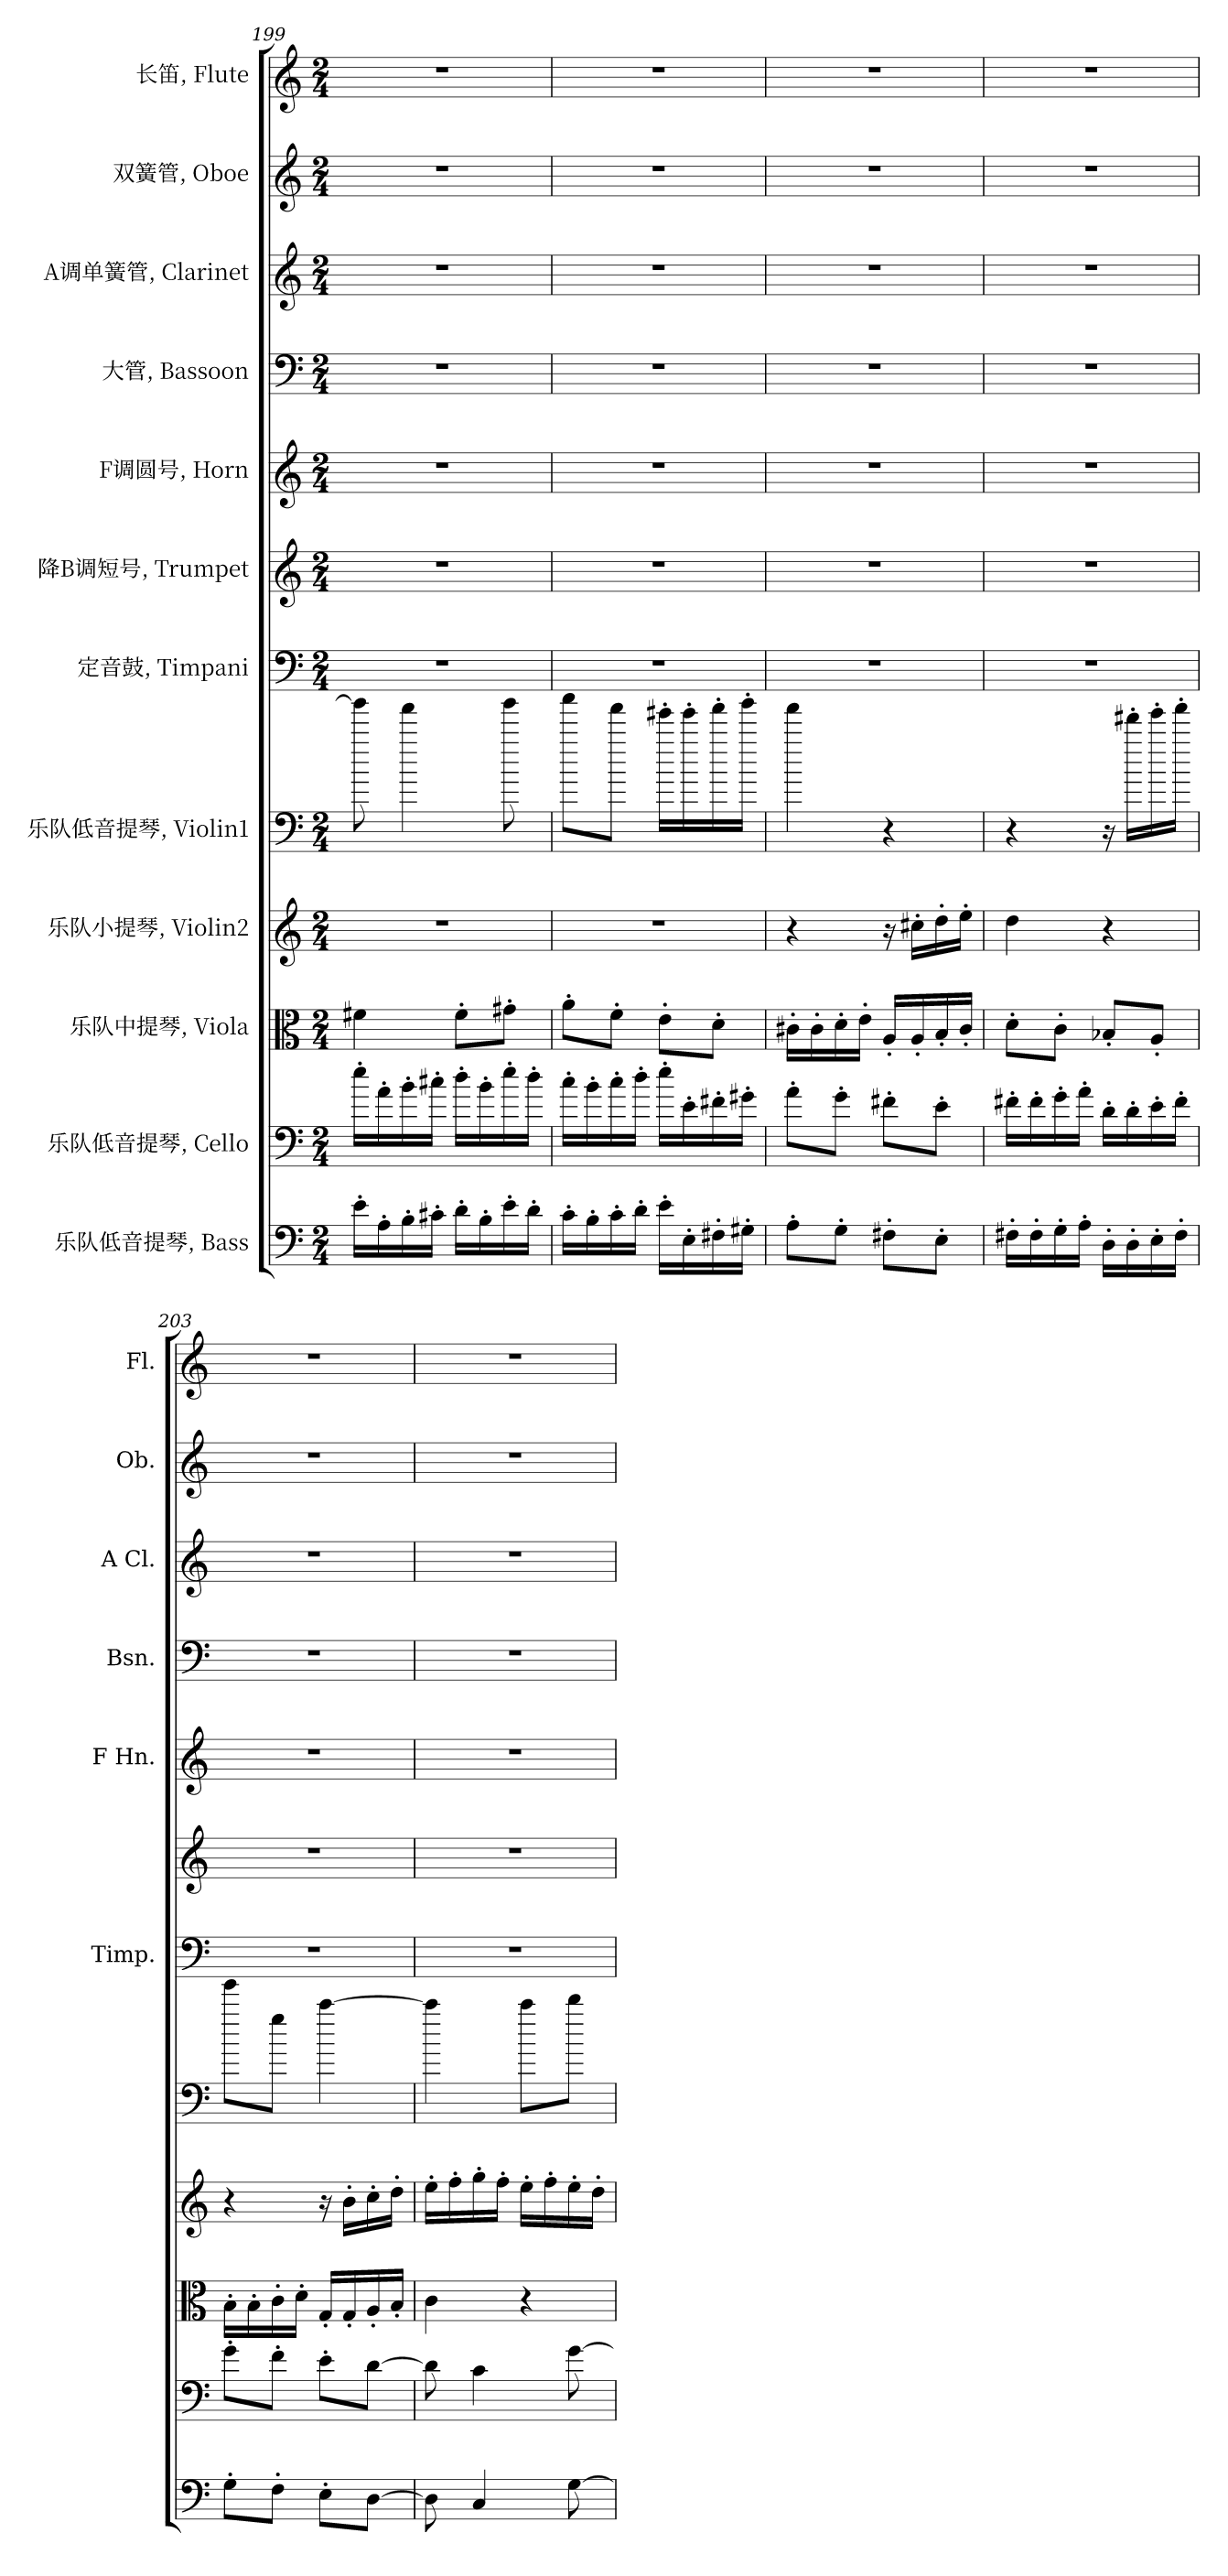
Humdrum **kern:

**kern	**kern	**kern	**kern	**kern	**kern	**kern	**kern	**kern	**kern	**kern	**kern
*part12	*part11	*part10	*part9	*part8	*part7	*part6	*part5	*part4	*part3	*part2	*part1
*staff12	*staff11	*staff10	*staff9	*staff8	*staff7	*staff6	*staff5	*staff4	*staff3	*staff2	*staff1
*I"乐队低音提琴, Bass	*I"乐队低音提琴, Cello	*I"乐队中提琴, Viola	*I"乐队小提琴, Violin2	*I"乐队低音提琴, Violin1	*I"定音鼓, Timpani	*I"降B调短号, Trumpet	*I"F调圆号, Horn	*I"大管, Bassoon	*I"A调单簧管, Clarinet	*I"双簧管, Oboe	*I"长笛, Flute
*	*	*	*	*	*I'Timp.	*	*I'F Hn.	*I'Bsn.	*I'A Cl.	*I'Ob.	*I'Fl.
*clefF4	*clefF4	*clefC3	*clefG2	*clefF4	*clefF4	*clefG2	*clefG2	*clefF4	*clefG2	*clefG2	*clefG2
*ITrd7c12	*ITrd7c12	*	*	*ITrd7c12	*	*ITrd1c2	*ITrd4c7	*	*ITrd2c3	*	*
*k[]	*k[]	*k[]	*k[]	*k[]	*k[]	*k[b-e-]	*k[b-]	*k[]	*k[f#c#g#]	*k[]	*k[]
*M2/4	*M2/4	*M2/4	*M2/4	*M2/4	*M2/4	*M2/4	*M2/4	*M2/4	*M2/4	*M2/4	*M2/4
=199	=199	=199	=199	=199	=199	=199	=199	=199	=199	=199	=199
16E'\LL	16e'\LL	4f#X\	2r	8bb\]	2r	2r	2r	2r	2r	2r	2r
16AA'\	16A'\	.	.	.	.	.	.	.	.	.	.
16BB'\	16B'\	.	.	4aa\	.	.	.	.	.	.	.
16C#X'\JJ	16c#X'\JJ	.	.	.	.	.	.	.	.	.	.
16D'\LL	16d'\LL	8f#'\L	.	.	.	.	.	.	.	.	.
16BB'\	16B'\	.	.	.	.	.	.	.	.	.	.
16E'\	16e'\	8g#X'\J	.	8bb\	.	.	.	.	.	.	.
16D'\JJ	16d'\JJ	.	.	.	.	.	.	.	.	.	.
=200	=200	=200	=200	=200	=200	=200	=200	=200	=200	=200	=200
16C'\LL	16c'\LL	8a'\L	2r	8ccc\L	2r	2r	2r	2r	2r	2r	2r
16BB'\	16B'\	.	.	.	.	.	.	.	.	.	.
16C'\	16c'\	8f'\J	.	8aa\J	.	.	.	.	.	.	.
16D'\JJ	16d'\JJ	.	.	.	.	.	.	.	.	.	.
16E'\LL	16e'\LL	8e'\L	.	16gg#X'\LL	.	.	.	.	.	.	.
16EE'\	16E'\	.	.	16gg#'\	.	.	.	.	.	.	.
16FF#X'\	16F#X'\	8d'\J	.	16aa'\	.	.	.	.	.	.	.
16GG#X'\JJ	16G#X'\JJ	.	.	16bb'\JJ	.	.	.	.	.	.	.
!!LO:PB:g=z
=201	=201	=201	=201	=201	=201	=201	=201	=201	=201	=201	=201
8AA'\L	8A'\L	16c#X'\LL	4r	4aa\	2r	2r	2r	2r	2r	2r	2r
.	.	16c#'\	.	.	.	.	.	.	.	.	.
8GG'\J	8G'\J	16d'\	.	.	.	.	.	.	.	.	.
.	.	16e'\JJ	.	.	.	.	.	.	.	.	.
8FF#X'\L	8F#X'\L	16A'/LL	16r	4r	.	.	.	.	.	.	.
.	.	16A'/	16cc#X'\LL	.	.	.	.	.	.	.	.
8EE'\J	8E'\J	16B'/	16dd'\	.	.	.	.	.	.	.	.
.	.	16c#'/JJ	16ee'\JJ	.	.	.	.	.	.	.	.
=202	=202	=202	=202	=202	=202	=202	=202	=202	=202	=202	=202
16FF#X'\LL	16F#X'\LL	8d'\L	4dd\	4r	2r	2r	2r	2r	2r	2r	2r
16FF#'\	16F#'\	.	.	.	.	.	.	.	.	.	.
16GG'\	16G'\	8c'\J	.	.	.	.	.	.	.	.	.
16AA'\JJ	16A'\JJ	.	.	.	.	.	.	.	.	.	.
16DD'\LL	16D'\LL	8B-X'/L	4r	16r	.	.	.	.	.	.	.
16DD'\	16D'\	.	.	16ff#X'\LL	.	.	.	.	.	.	.
16EE'\	16E'\	8A'/J	.	16gg'\	.	.	.	.	.	.	.
16FF#'\JJ	16F#'\JJ	.	.	16aa'\JJ	.	.	.	.	.	.	.
=203	=203	=203	=203	=203	=203	=203	=203	=203	=203	=203	=203
8GG'\L	8G'\L	16B'\LL	4r	8gg\L	2r	2r	2r	2r	2r	2r	2r
.	.	16B'\	.	.	.	.	.	.	.	.	.
8FF'\J	8F'\J	16c'\	.	8g\J	.	.	.	.	.	.	.
.	.	16d'\JJ	.	.	.	.	.	.	.	.	.
8EE'\L	8E'\L	16G'/LL	16r	[4cc\	.	.	.	.	.	.	.
.	.	16G'/	16b'\LL	.	.	.	.	.	.	.	.
[8DD\J	[8D\J	16A'/	16cc'\	.	.	.	.	.	.	.	.
.	.	16B'/JJ	16dd'\JJ	.	.	.	.	.	.	.	.
=204	=204	=204	=204	=204	=204	=204	=204	=204	=204	=204	=204
8DD\]	8D\]	4c\	16ee'\LL	4cc\]	2r	2r	2r	2r	2r	2r	2r
.	.	.	16ff'\	.	.	.	.	.	.	.	.
4CC/	4C\	.	16gg'\	.	.	.	.	.	.	.	.
.	.	.	16ff'\JJ	.	.	.	.	.	.	.	.
.	.	4r	16ee'\LL	8cc\L	.	.	.	.	.	.	.
.	.	.	16ff'\	.	.	.	.	.	.	.	.
[8GG\	[8G\	.	16ee'\	8dd\J	.	.	.	.	.	.	.
.	.	.	16dd'\JJ	.	.	.	.	.	.	.	.
=	=	=	=	=	=	=	=	=	=	=	=
*-	*-	*-	*-	*-	*-	*-	*-	*-	*-	*-	*-
